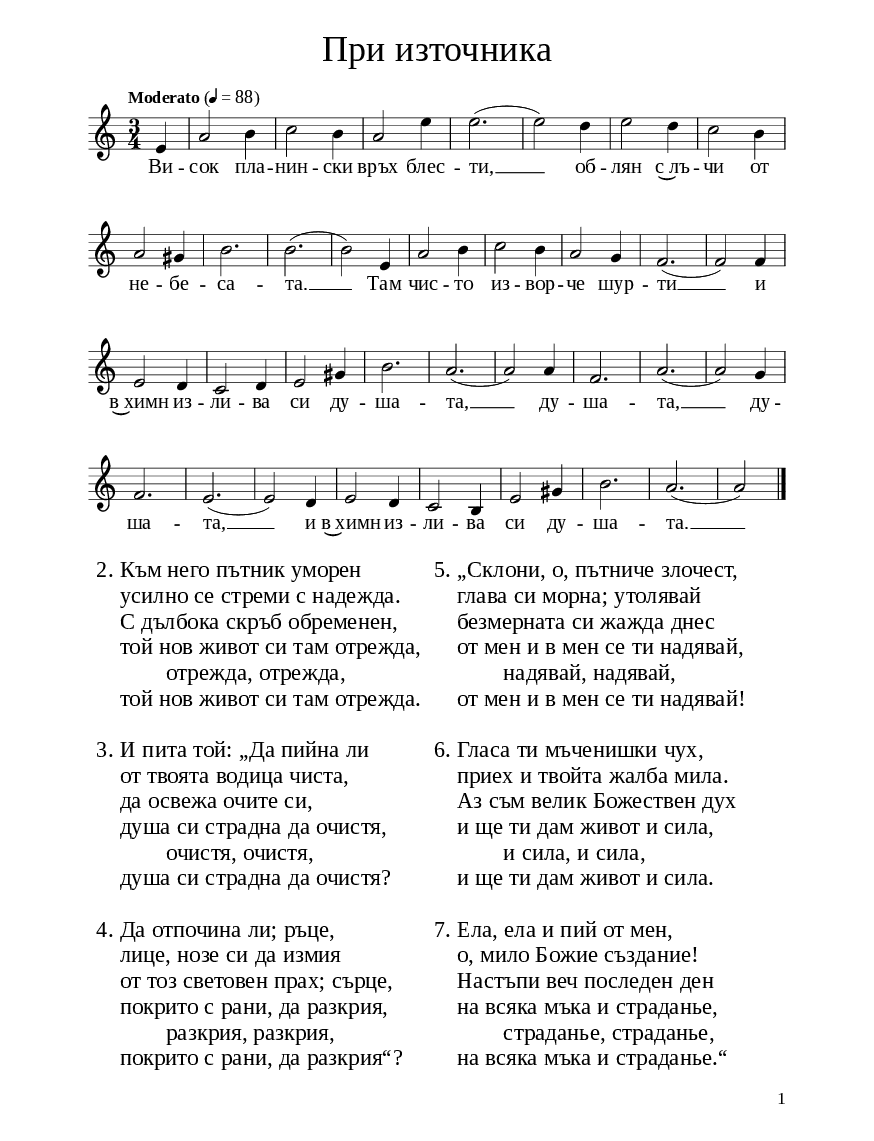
\version "2.24.3"

% include paper part and global functions
\include "include/globals.ily"

\bookpart {
  \label #'ref034
  \tocItem \markup "При източника"
  \include "include/bookpart-paper.ily"
  \score {
    \include "include/score-layout.ily"

    \new Voice \absolute{
      \clef treble
      \key a \minor
      \time 3/4
      \tempoFunc "Moderato" 4 "88"
      \autoBeamOff
      \partial 4

      e'4 | a'2 b'4 | c''2 b'4 | a'2 e''4 | e''2. (| e''2) d''4 | e''2 d''4 | c''2 b'4 \break |
      a'2 gis'4 | b'2. | b'2. (| b'2 ) e'4 | a'2 b'4 | c''2 b'4 | a'2 g'4 | f'2. (| f'2 ) f'4 \break |
      e'2 d'4 | c'2 d'4 | e'2 gis'4 | b'2. | a'2. (| a'2 )a'4 | f'2. | a'2. ( | a'2 ) g'4 \break |
      f'2. | e'2. (|e'2) d'4 e'2 d'4 | c'2 b4 | e'2 gis'4 | b'2. | a'2. ( | a'2 ) \bar "|." \break
    }
    \addlyrics {
      Ви -- сок
      пла -- нин -- ски връх блес -- ти, __ об -- лян с~лъ
      -- чи от не -- бе -- са -- та. __ Там чис -- то из
      -- вор -- че шур -- ти __ и в~химн из -- ли -- ва
      си ду -- ша -- -- та, __ ду -- ша -- та, __ ду -- ша --
      та, __ и в~химн из -- ли -- ва си ду -- ша -- та. __
    }

    \header {
      title = \titleFunc #'ref_desc "При източника" "Pri iztočnika"
    }

    \midi{}

  } % score


  \markup \abs-fontsize #11 {
    \hspace #1
    \override #`(baseline-skip . ,bgCoupletBaselineSkip)
    \column {
      \line { 2. Към него пътник уморен}
      \line {   "   " усилно се стреми с надежда.}
      \line {   "   " С дълбока скръб обременен,}
      \line {   "   " той нов живот си там отрежда,}
      \line {   "   "  "   "  "   " отрежда, отрежда,}
      \line {   "   " той нов живот си там отрежда.}
      \line { " " }
      \line { 3. И пита той: „Да пийна ли}
      \line {   "   " от твоята водица чиста, }
      \line {   "   " да освежа очите си,}
      \line {   "   " душа си страдна да очистя,}
      \line {    "   "  "   "  "   " очистя, очистя,}
      \line {   "   " душа си страдна да очистя?}
      \line { " " }
      \line { 4. Да отпочина ли; ръце,}
      \line {   "   " лице, нозе си да измия}
      \line {   "   " от тоз световен прах; сърце,}
      \line {   "   " покрито с рани, да разкрия,}
      \line {    "   "  "   "  "   " разкрия, разкрия,}
      \line {   "   " покрито с рани, да разкрия“?}



    }

    \hspace #1
    \override #`(baseline-skip . ,bgCoupletBaselineSkip)
    \column {

      \line { 5.  „Склони, о, пътниче злочест,}
      \line {   "   " глава си морна; утолявай}
      \line {   "   " безмерната си жажда днес}
      \line {   "   " от мен и в мен се ти надявай,}
      \line {   "   "  "   "  "   " надявай, надявай,}
      \line {   "   " от мен и в мен се ти надявай!}
      \line { " " }

      \line { 6. Гласа ти мъченишки чух,}
      \line {   "   " приех и твойта жалба мила.}
      \line {   "   " Аз съм велик Божествен дух}
      \line {   "   " и ще ти дам живот и сила,}
      \line {   "   "  "   "  "   " и сила, и сила,}
      \line {   "   " и ще ти дам живот и сила.}
      \line { " " }
      \line { 7. Ела, ела и пий от мен,}
      \line {   "   " о, мило Божие създание!}
      \line {   "   " Настъпи веч последен ден}
      \line {   "   " на всяка мъка и страданье,}
      \line {  "   "  "   "  "   " страданье, страданье,}
      \line {   "   " на всяка мъка и страданье.“}

    }


  } % markup


} % bookpart
